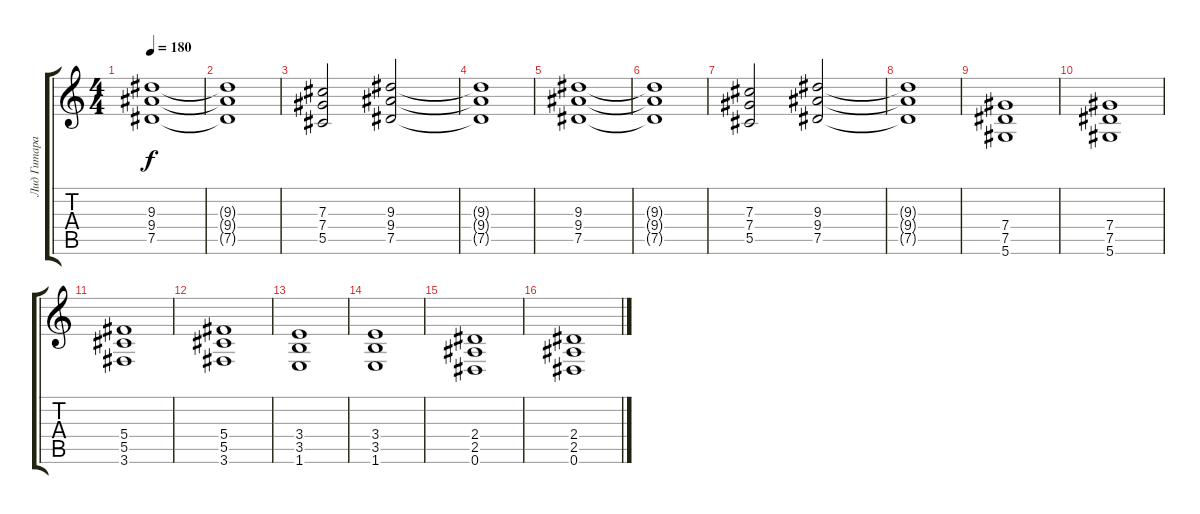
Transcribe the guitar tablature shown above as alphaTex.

\track ("Лид Гитара" "Лид Гитара") {instrument distortionguitar}
\staff {score tabs}
\tuning (Eb4 Bb3 Gb3 Db3 Ab2 Eb2) {hide}
\ts (4 4)
\tempo 180
\clef g2
\ks c
(9.3 9.4 7.5).1{dy f} |
(9.3{t} 9.4{t} 7.5{t}).1 |
(7.3 7.4 5.5).2 (9.3 9.4 7.5).2 |
(9.3{t} 9.4{t} 7.5{t}).1 |
(9.3 9.4 7.5).1 |
(9.3{t} 9.4{t} 7.5{t}).1 |
(7.3 7.4 5.5).2 (9.3 9.4 7.5).2 |
(9.3{t} 9.4{t} 7.5{t}).1 |
(7.4 7.5 5.6).1 |
(7.4 7.5 5.6).1 |
(5.4 5.5 3.6).1 |
(5.4 5.5 3.6).1 |
(3.4 3.5 1.6).1 |
(3.4 3.5 1.6).1 |
(2.4 2.5 0.6).1 |
(2.4 2.5 0.6).1
